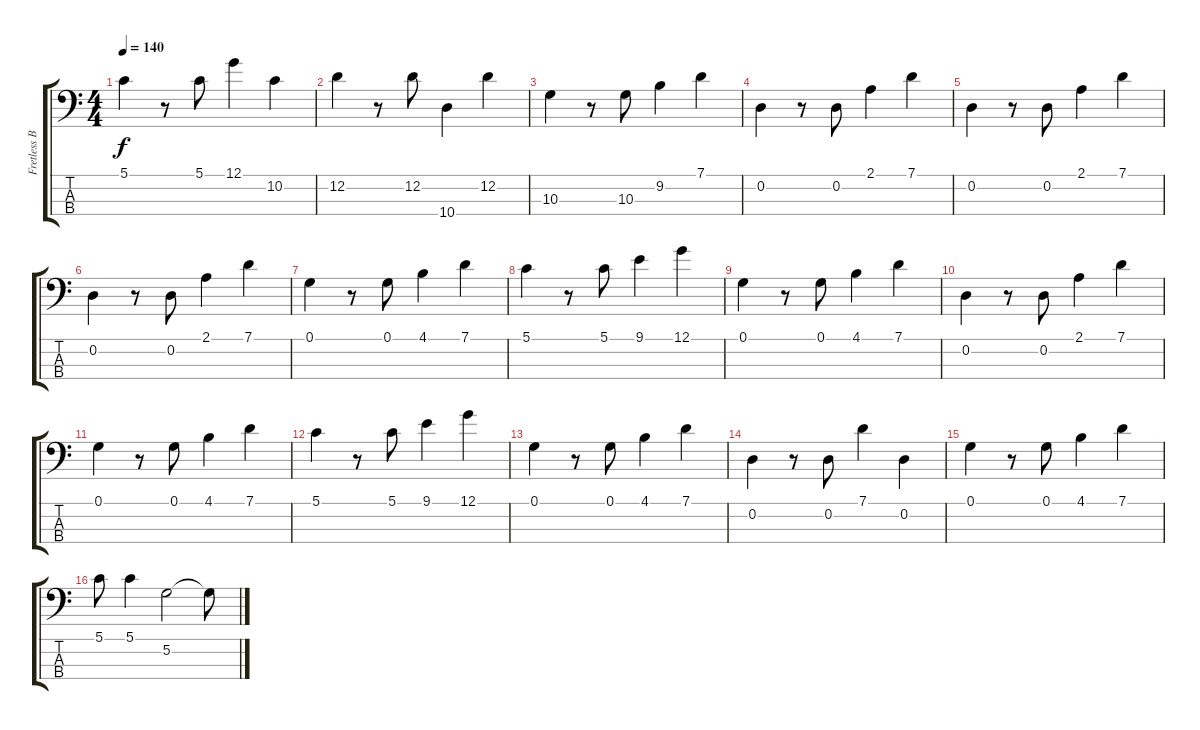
\track ("Fretless Bass" "Fretless B") {instrument fretlessbass}
\staff {score tabs}
\tuning (G2 D2 A1 E1) {hide}
\ts (4 4)
\tempo 140
\clef f4
\ks c
5.1.4{dy f} r.8 5.1.8 12.1.4 10.2.4 |
12.2.4 r.8 12.2.8 10.4.4 12.2.4 |
10.3.4 r.8 10.3.8 9.2.4 7.1.4 |
0.2.4 r.8 0.2.8 2.1.4 7.1.4 |
0.2.4 r.8 0.2.8 2.1.4 7.1.4 |
0.2.4 r.8 0.2.8 2.1.4 7.1.4 |
0.1.4 r.8 0.1.8 4.1.4 7.1.4 |
5.1.4 r.8 5.1.8 9.1.4 12.1.4 |
0.1.4 r.8 0.1.8 4.1.4 7.1.4 |
0.2.4 r.8 0.2.8 2.1.4 7.1.4 |
0.1.4 r.8 0.1.8 4.1.4 7.1.4 |
5.1.4 r.8 5.1.8 9.1.4 12.1.4 |
0.1.4 r.8 0.1.8 4.1.4 7.1.4 |
0.2.4 r.8 0.2.8 7.1.4 0.2.4 |
0.1.4 r.8 0.1.8 4.1.4 7.1.4 |
5.1.8 5.1.4 5.2.2 5.2{t}.8
